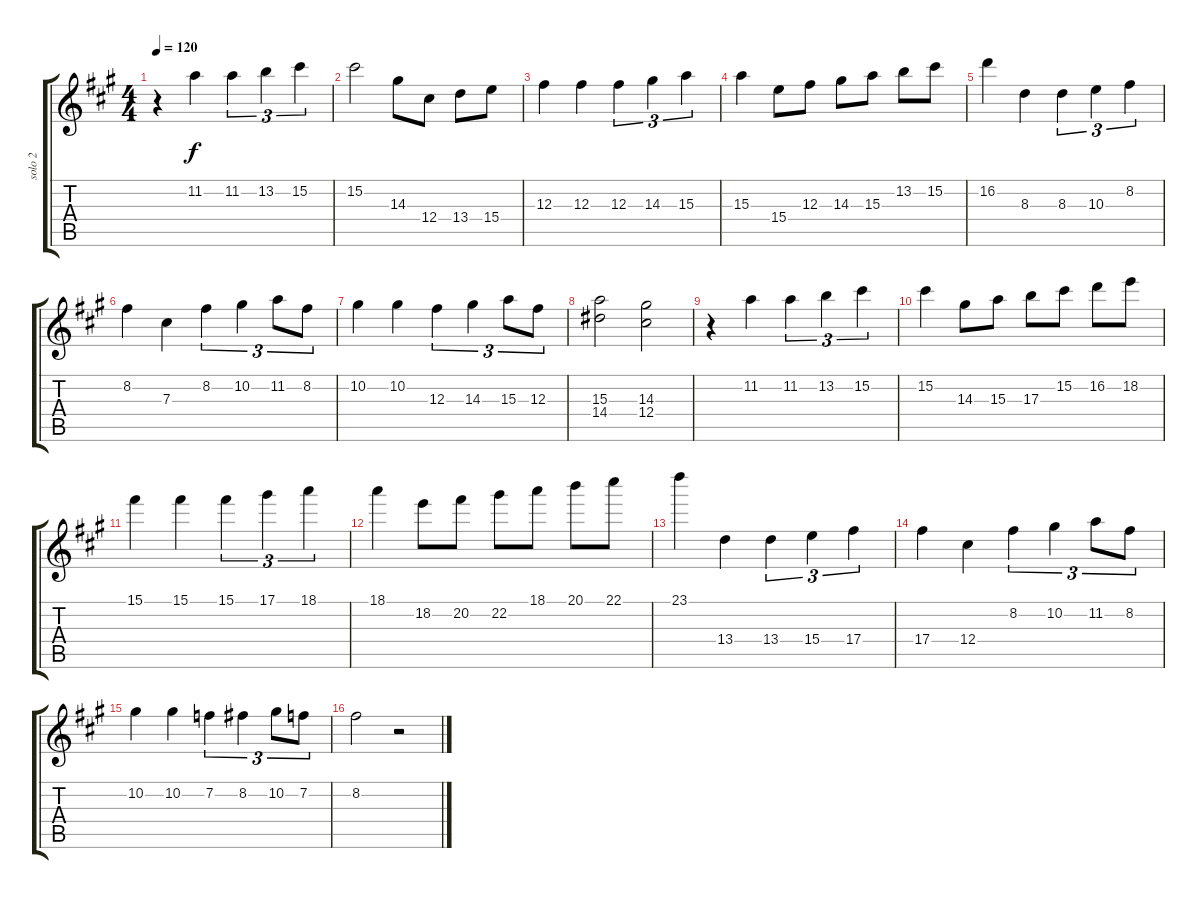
\track ("solo 2" "solo 2") {instrument distortionguitar}
\staff {score tabs}
\tuning (Eb4 Bb3 Gb3 Db3 Ab2 Eb2) {hide}
\ts (4 4)
\tempo 120
\clef g2
\ks f#minor
r.4{dy f} 11.2.4 11.2.4{tu (3 2)} 13.2.4{tu (3 2)} 15.2.4{tu (3 2)} |
15.2.2 14.3.8 12.4.8 13.4.8 15.4.8 |
12.3.4 12.3.4 12.3.4{tu (3 2)} 14.3.4{tu (3 2)} 15.3.4{tu (3 2)} |
15.3.4 15.4.8 12.3.8 14.3.8 15.3.8 13.2.8 15.2.8 |
16.2.4 8.3.4 8.3.4{tu (3 2)} 10.3.4{tu (3 2)} 8.2.4{tu (3 2)} |
8.2.4 7.3.4 8.2.4{tu (3 2)} 10.2.4{tu (3 2)} 11.2.8{tu (3 2)} 8.2.8{tu (3 2)} |
10.2.4 10.2.4 12.3.4{tu (3 2)} 14.3.4{tu (3 2)} 15.3.8{tu (3 2)} 12.3.8{tu (3 2)} |
(15.3 14.4).2 (14.3 12.4).2 |
r.4 11.2.4 11.2.4{tu (3 2)} 13.2.4{tu (3 2)} 15.2.4{tu (3 2)} |
15.2.4 14.3.8 15.3.8 17.3.8 15.2.8 16.2.8 18.2.8 |
15.1.4 15.1.4 15.1.4{tu (3 2)} 17.1.4{tu (3 2)} 18.1.4{tu (3 2)} |
18.1.4 18.2.8 20.2.8 22.2.8 18.1.8 20.1.8 22.1.8 |
23.1.4 13.4.4 13.4.4{tu (3 2)} 15.4.4{tu (3 2)} 17.4.4{tu (3 2)} |
17.4.4 12.4.4 8.2.4{tu (3 2)} 10.2.4{tu (3 2)} 11.2.8{tu (3 2)} 8.2.8{tu (3 2)} |
10.2.4 10.2.4 7.2.4{tu (3 2)} 8.2.4{tu (3 2)} 10.2.8{tu (3 2)} 7.2.8{tu (3 2)} |
8.2.2 r.2
